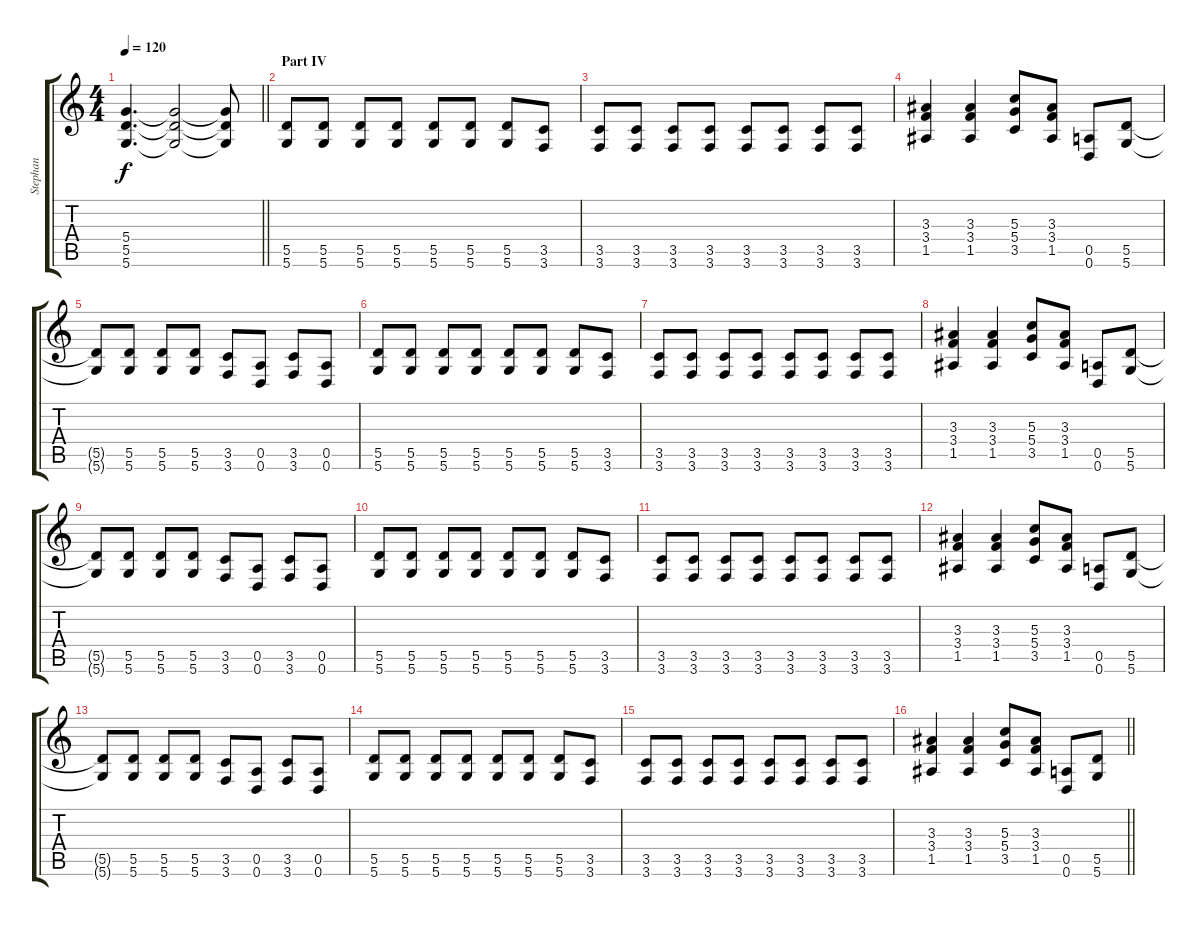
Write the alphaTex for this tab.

\track ("Stephan" "Stephan") {instrument overdrivenguitar}
\staff {score tabs}
\tuning (E4 B3 G3 D3 A2 D2) {hide}
\ts (4 4)
\tempo 120
\clef g2
\barLineRight lightlight
\ks c
(5.4 5.5 5.6).4{d dy f} (5.4{t} 5.5{t} 5.6{t}).2 (5.4{t} 5.5{t} 5.6{t}).8 |
\section ("" "Part IV")
(5.5 5.6).8 (5.5 5.6).8 (5.5 5.6).8 (5.5 5.6).8 (5.5 5.6).8 (5.5 5.6).8 (5.5 5.6).8 (3.5 3.6).8 |
(3.5 3.6).8 (3.5 3.6).8 (3.5 3.6).8 (3.5 3.6).8 (3.5 3.6).8 (3.5 3.6).8 (3.5 3.6).8 (3.5 3.6).8 |
(3.3 3.4 1.5).4 (3.3 3.4 1.5).4 (5.3 5.4 3.5).8 (3.3 3.4 1.5).8 (0.5 0.6).8 (5.5 5.6).8 |
(5.5{t} 5.6{t}).8 (5.5 5.6).8 (5.5 5.6).8 (5.5 5.6).8 (3.5 3.6).8 (0.5 0.6).8 (3.5 3.6).8 (0.5 0.6).8 |
(5.5 5.6).8 (5.5 5.6).8 (5.5 5.6).8 (5.5 5.6).8 (5.5 5.6).8 (5.5 5.6).8 (5.5 5.6).8 (3.5 3.6).8 |
(3.5 3.6).8 (3.5 3.6).8 (3.5 3.6).8 (3.5 3.6).8 (3.5 3.6).8 (3.5 3.6).8 (3.5 3.6).8 (3.5 3.6).8 |
(3.3 3.4 1.5).4 (3.3 3.4 1.5).4 (5.3 5.4 3.5).8 (3.3 3.4 1.5).8 (0.5 0.6).8 (5.5 5.6).8 |
(5.5{t} 5.6{t}).8 (5.5 5.6).8 (5.5 5.6).8 (5.5 5.6).8 (3.5 3.6).8 (0.5 0.6).8 (3.5 3.6).8 (0.5 0.6).8 |
(5.5 5.6).8 (5.5 5.6).8 (5.5 5.6).8 (5.5 5.6).8 (5.5 5.6).8 (5.5 5.6).8 (5.5 5.6).8 (3.5 3.6).8 |
(3.5 3.6).8 (3.5 3.6).8 (3.5 3.6).8 (3.5 3.6).8 (3.5 3.6).8 (3.5 3.6).8 (3.5 3.6).8 (3.5 3.6).8 |
(3.3 3.4 1.5).4 (3.3 3.4 1.5).4 (5.3 5.4 3.5).8 (3.3 3.4 1.5).8 (0.5 0.6).8 (5.5 5.6).8 |
(5.5{t} 5.6{t}).8 (5.5 5.6).8 (5.5 5.6).8 (5.5 5.6).8 (3.5 3.6).8 (0.5 0.6).8 (3.5 3.6).8 (0.5 0.6).8 |
(5.5 5.6).8 (5.5 5.6).8 (5.5 5.6).8 (5.5 5.6).8 (5.5 5.6).8 (5.5 5.6).8 (5.5 5.6).8 (3.5 3.6).8 |
(3.5 3.6).8 (3.5 3.6).8 (3.5 3.6).8 (3.5 3.6).8 (3.5 3.6).8 (3.5 3.6).8 (3.5 3.6).8 (3.5 3.6).8 |
\barLineRight lightlight
(3.3 3.4 1.5).4 (3.3 3.4 1.5).4 (5.3 5.4 3.5).8 (3.3 3.4 1.5).8 (0.5 0.6).8 (5.5 5.6).8
